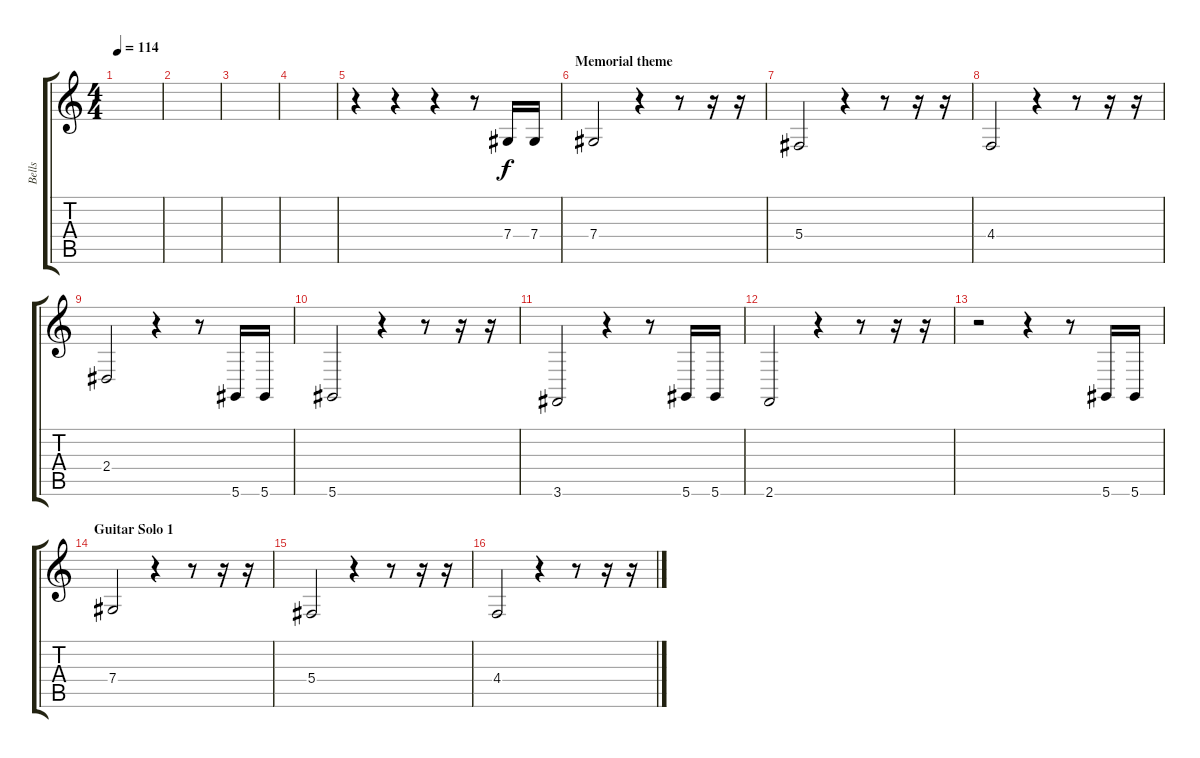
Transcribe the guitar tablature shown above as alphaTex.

\track ("Bells" "Bells") {instrument tinklebell}
\staff {score tabs}
\tuning (Eb4 Bb3 Gb3 Db3 Ab2 Eb2) {hide}
\ts (4 4)
\tempo 114
\clef g2
\ks c
|
|
|
|
r.4 r.4 r.4 r.8 7.4.16 7.4.16 |
\section ("" "Memorial theme")
7.4.2 r.4 r.8 r.16 r.16 |
5.4.2 r.4 r.8 r.16 r.16 |
4.4.2 r.4 r.8 r.16 r.16 |
2.4.2 r.4 r.8 5.6.16 5.6.16 |
5.6.2 r.4 r.8 r.16 r.16 |
3.6.2 r.4 r.8 5.6.16 5.6.16 |
2.6.2 r.4 r.8 r.16 r.16 |
r.2 r.4 r.8 5.6.16 5.6.16 |
\section ("" "Guitar Solo 1")
7.4.2 r.4 r.8 r.16 r.16 |
5.4.2 r.4 r.8 r.16 r.16 |
4.4.2 r.4 r.8 r.16 r.16
